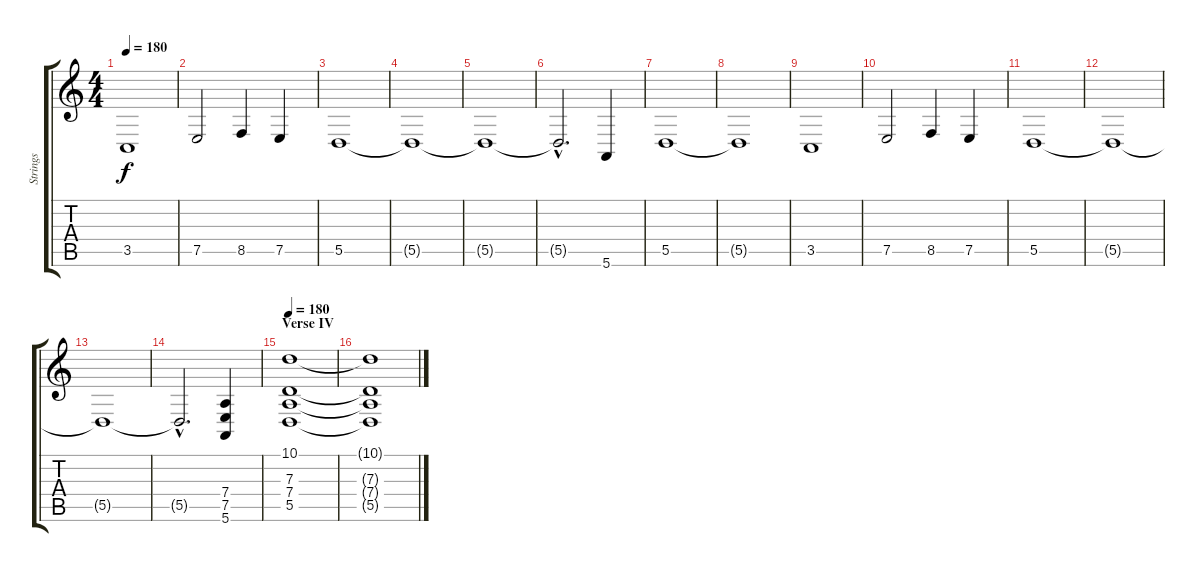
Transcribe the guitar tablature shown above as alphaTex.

\track ("Strings" "Strings") {instrument stringensemble1}
\staff {score tabs}
\tuning (E4 B3 G3 D3 A2 E2) {hide}
\ts (4 4)
\tempo 180
\clef g2
\ks c
3.5.1{dy f} |
7.5.2 8.5.4 7.5.4 |
5.5.1 |
5.5{t}.1 |
5.5{t}.1 |
5.5{hac t}.2{d} 5.6.4 |
5.5.1 |
5.5{t}.1 |
3.5.1 |
7.5.2 8.5.4 7.5.4 |
5.5.1 |
5.5{t}.1 |
5.5{t}.1 |
5.5{hac t}.2{d} (7.4 7.5 5.6).4 |
\section ("" "Verse IV")
\tempo 180
(10.1 7.3 7.4 5.5).1{volume 11} |
(10.1{t} 7.3{t} 7.4{t} 5.5{t}).1
